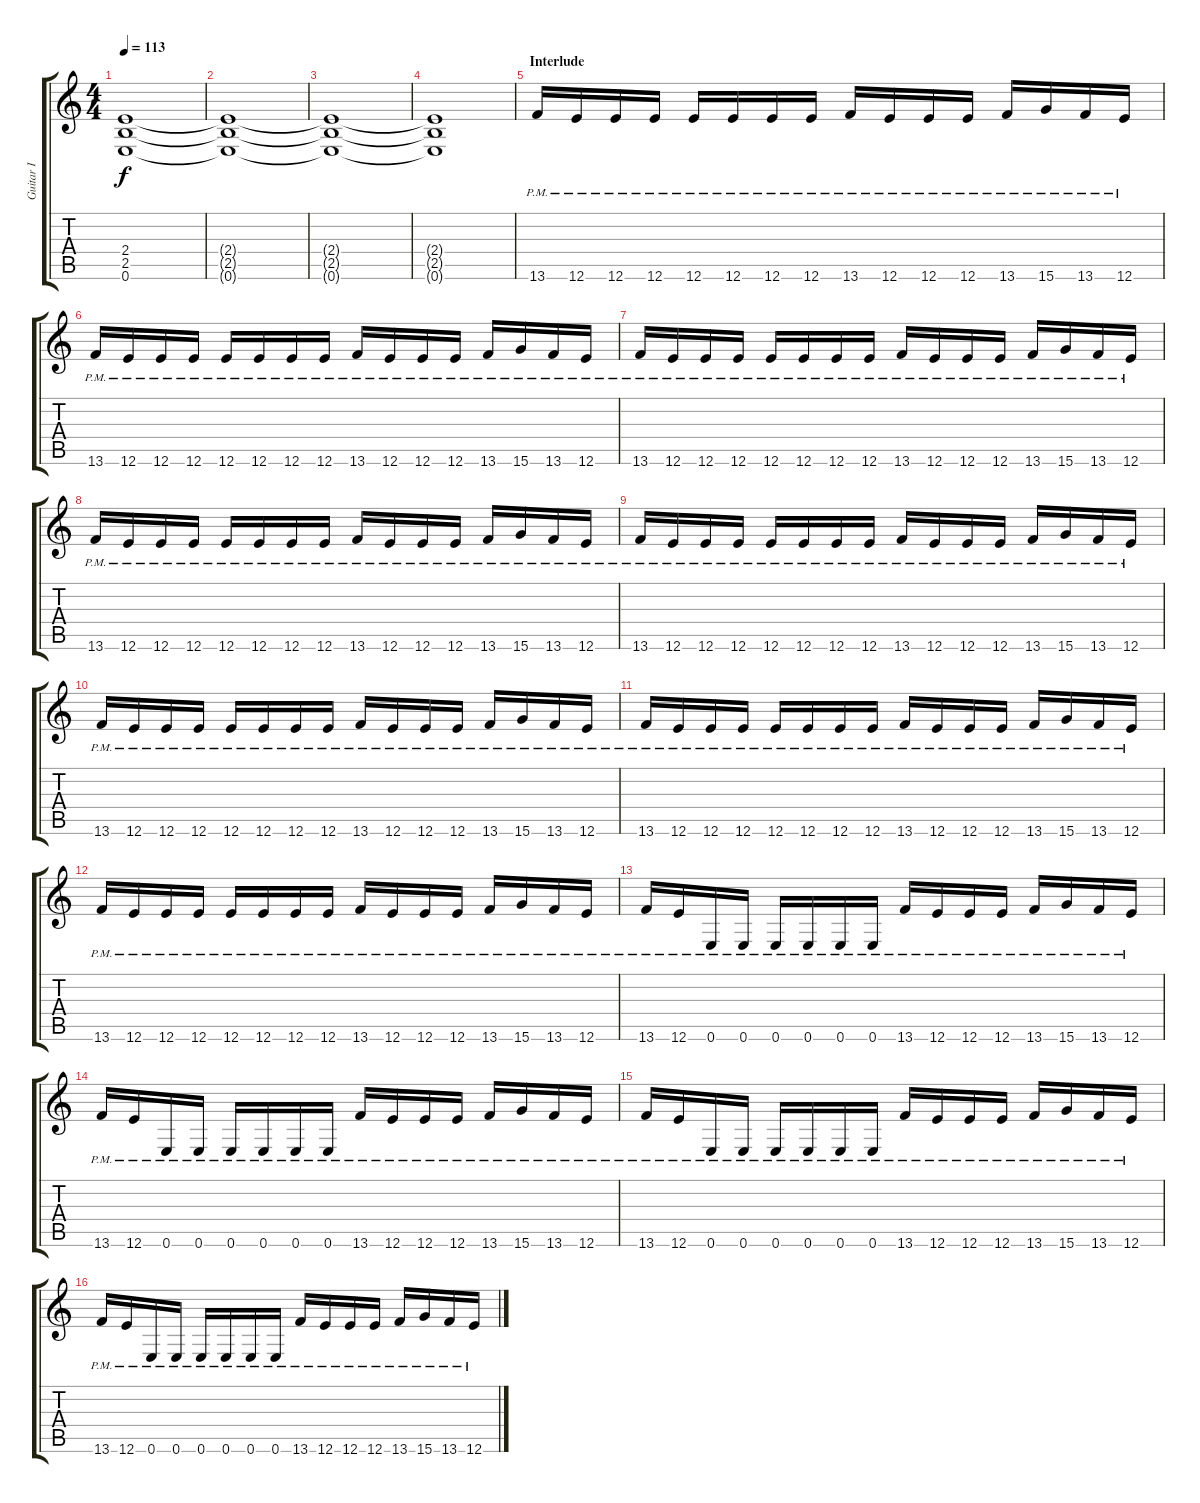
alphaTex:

\track ("Guitar I" "Guitar I") {instrument overdrivenguitar}
\staff {score tabs}
\tuning (E4 B3 G3 D3 A2 E2) {hide}
\ts (4 4)
\tempo 113
\clef g2
\ks c
(2.4 2.5 0.6).1{dy f} |
(2.4{t} 2.5{t} 0.6{t}).1 |
(2.4{t} 2.5{t} 0.6{t}).1 |
(2.4{t} 2.5{t} 0.6{t}).1 |
\section ("" "Interlude")
13.6{pm}.16 12.6{pm}.16 12.6{pm}.16 12.6{pm}.16 12.6{pm}.16 12.6{pm}.16 12.6{pm}.16 12.6{pm}.16 13.6{pm}.16 12.6{pm}.16 12.6{pm}.16 12.6{pm}.16 13.6{pm}.16 15.6{pm}.16 13.6{pm}.16 12.6{pm}.16 |
13.6{pm}.16 12.6{pm}.16 12.6{pm}.16 12.6{pm}.16 12.6{pm}.16 12.6{pm}.16 12.6{pm}.16 12.6{pm}.16 13.6{pm}.16 12.6{pm}.16 12.6{pm}.16 12.6{pm}.16 13.6{pm}.16 15.6{pm}.16 13.6{pm}.16 12.6{pm}.16 |
13.6{pm}.16 12.6{pm}.16 12.6{pm}.16 12.6{pm}.16 12.6{pm}.16 12.6{pm}.16 12.6{pm}.16 12.6{pm}.16 13.6{pm}.16 12.6{pm}.16 12.6{pm}.16 12.6{pm}.16 13.6{pm}.16 15.6{pm}.16 13.6{pm}.16 12.6{pm}.16 |
13.6{pm}.16 12.6{pm}.16 12.6{pm}.16 12.6{pm}.16 12.6{pm}.16 12.6{pm}.16 12.6{pm}.16 12.6{pm}.16 13.6{pm}.16 12.6{pm}.16 12.6{pm}.16 12.6{pm}.16 13.6{pm}.16 15.6{pm}.16 13.6{pm}.16 12.6{pm}.16 |
13.6{pm}.16 12.6{pm}.16 12.6{pm}.16 12.6{pm}.16 12.6{pm}.16 12.6{pm}.16 12.6{pm}.16 12.6{pm}.16 13.6{pm}.16 12.6{pm}.16 12.6{pm}.16 12.6{pm}.16 13.6{pm}.16 15.6{pm}.16 13.6{pm}.16 12.6{pm}.16 |
13.6{pm}.16 12.6{pm}.16 12.6{pm}.16 12.6{pm}.16 12.6{pm}.16 12.6{pm}.16 12.6{pm}.16 12.6{pm}.16 13.6{pm}.16 12.6{pm}.16 12.6{pm}.16 12.6{pm}.16 13.6{pm}.16 15.6{pm}.16 13.6{pm}.16 12.6{pm}.16 |
13.6{pm}.16 12.6{pm}.16 12.6{pm}.16 12.6{pm}.16 12.6{pm}.16 12.6{pm}.16 12.6{pm}.16 12.6{pm}.16 13.6{pm}.16 12.6{pm}.16 12.6{pm}.16 12.6{pm}.16 13.6{pm}.16 15.6{pm}.16 13.6{pm}.16 12.6{pm}.16 |
13.6{pm}.16 12.6{pm}.16 12.6{pm}.16 12.6{pm}.16 12.6{pm}.16 12.6{pm}.16 12.6{pm}.16 12.6{pm}.16 13.6{pm}.16 12.6{pm}.16 12.6{pm}.16 12.6{pm}.16 13.6{pm}.16 15.6{pm}.16 13.6{pm}.16 12.6{pm}.16 |
13.6{pm}.16 12.6{pm}.16 0.6{pm}.16 0.6{pm}.16 0.6{pm}.16 0.6{pm}.16 0.6{pm}.16 0.6{pm}.16 13.6{pm}.16 12.6{pm}.16 12.6{pm}.16 12.6{pm}.16 13.6{pm}.16 15.6{pm}.16 13.6{pm}.16 12.6{pm}.16 |
13.6{pm}.16 12.6{pm}.16 0.6{pm}.16 0.6{pm}.16 0.6{pm}.16 0.6{pm}.16 0.6{pm}.16 0.6{pm}.16 13.6{pm}.16 12.6{pm}.16 12.6{pm}.16 12.6{pm}.16 13.6{pm}.16 15.6{pm}.16 13.6{pm}.16 12.6{pm}.16 |
13.6{pm}.16 12.6{pm}.16 0.6{pm}.16 0.6{pm}.16 0.6{pm}.16 0.6{pm}.16 0.6{pm}.16 0.6{pm}.16 13.6{pm}.16 12.6{pm}.16 12.6{pm}.16 12.6{pm}.16 13.6{pm}.16 15.6{pm}.16 13.6{pm}.16 12.6{pm}.16 |
13.6{pm}.16 12.6{pm}.16 0.6{pm}.16 0.6{pm}.16 0.6{pm}.16 0.6{pm}.16 0.6{pm}.16 0.6{pm}.16 13.6{pm}.16 12.6{pm}.16 12.6{pm}.16 12.6{pm}.16 13.6{pm}.16 15.6{pm}.16 13.6{pm}.16 12.6{pm}.16
